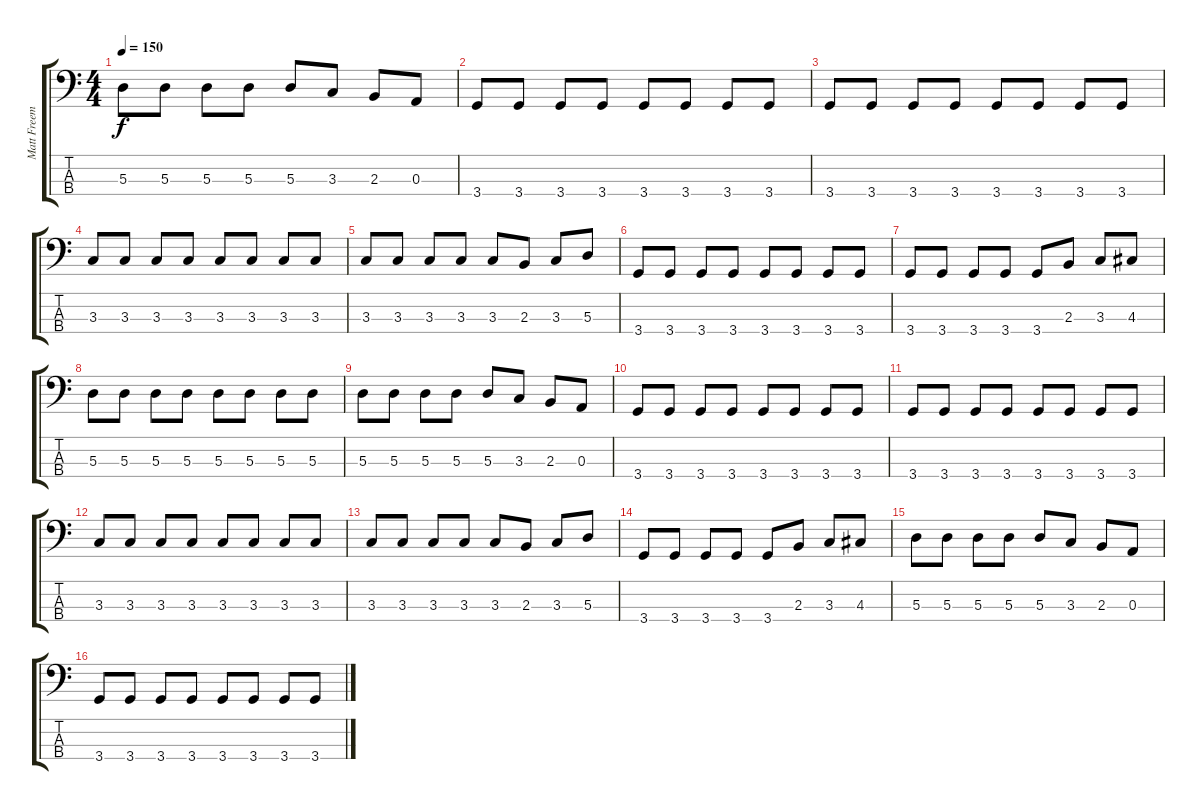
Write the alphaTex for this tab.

\track ("Matt Freeman" "Matt Freem") {instrument electricbasspick}
\staff {score tabs}
\tuning (G2 D2 A1 E1) {hide}
\ts (4 4)
\tempo 150
\clef f4
\ks c
5.3.8{dy f} 5.3.8 5.3.8 5.3.8 5.3.8 3.3.8 2.3.8 0.3.8 |
3.4.8 3.4.8 3.4.8 3.4.8 3.4.8 3.4.8 3.4.8 3.4.8 |
3.4.8 3.4.8 3.4.8 3.4.8 3.4.8 3.4.8 3.4.8 3.4.8 |
3.3.8 3.3.8 3.3.8 3.3.8 3.3.8 3.3.8 3.3.8 3.3.8 |
3.3.8 3.3.8 3.3.8 3.3.8 3.3.8 2.3.8 3.3.8 5.3.8 |
3.4.8 3.4.8 3.4.8 3.4.8 3.4.8 3.4.8 3.4.8 3.4.8 |
3.4.8 3.4.8 3.4.8 3.4.8 3.4.8 2.3.8 3.3.8 4.3.8 |
5.3.8 5.3.8 5.3.8 5.3.8 5.3.8 5.3.8 5.3.8 5.3.8 |
5.3.8 5.3.8 5.3.8 5.3.8 5.3.8 3.3.8 2.3.8 0.3.8 |
3.4.8 3.4.8 3.4.8 3.4.8 3.4.8 3.4.8 3.4.8 3.4.8 |
3.4.8 3.4.8 3.4.8 3.4.8 3.4.8 3.4.8 3.4.8 3.4.8 |
3.3.8 3.3.8 3.3.8 3.3.8 3.3.8 3.3.8 3.3.8 3.3.8 |
3.3.8 3.3.8 3.3.8 3.3.8 3.3.8 2.3.8 3.3.8 5.3.8 |
3.4.8 3.4.8 3.4.8 3.4.8 3.4.8 2.3.8 3.3.8 4.3.8 |
5.3.8 5.3.8 5.3.8 5.3.8 5.3.8 3.3.8 2.3.8 0.3.8 |
3.4.8 3.4.8 3.4.8 3.4.8 3.4.8 3.4.8 3.4.8 3.4.8
